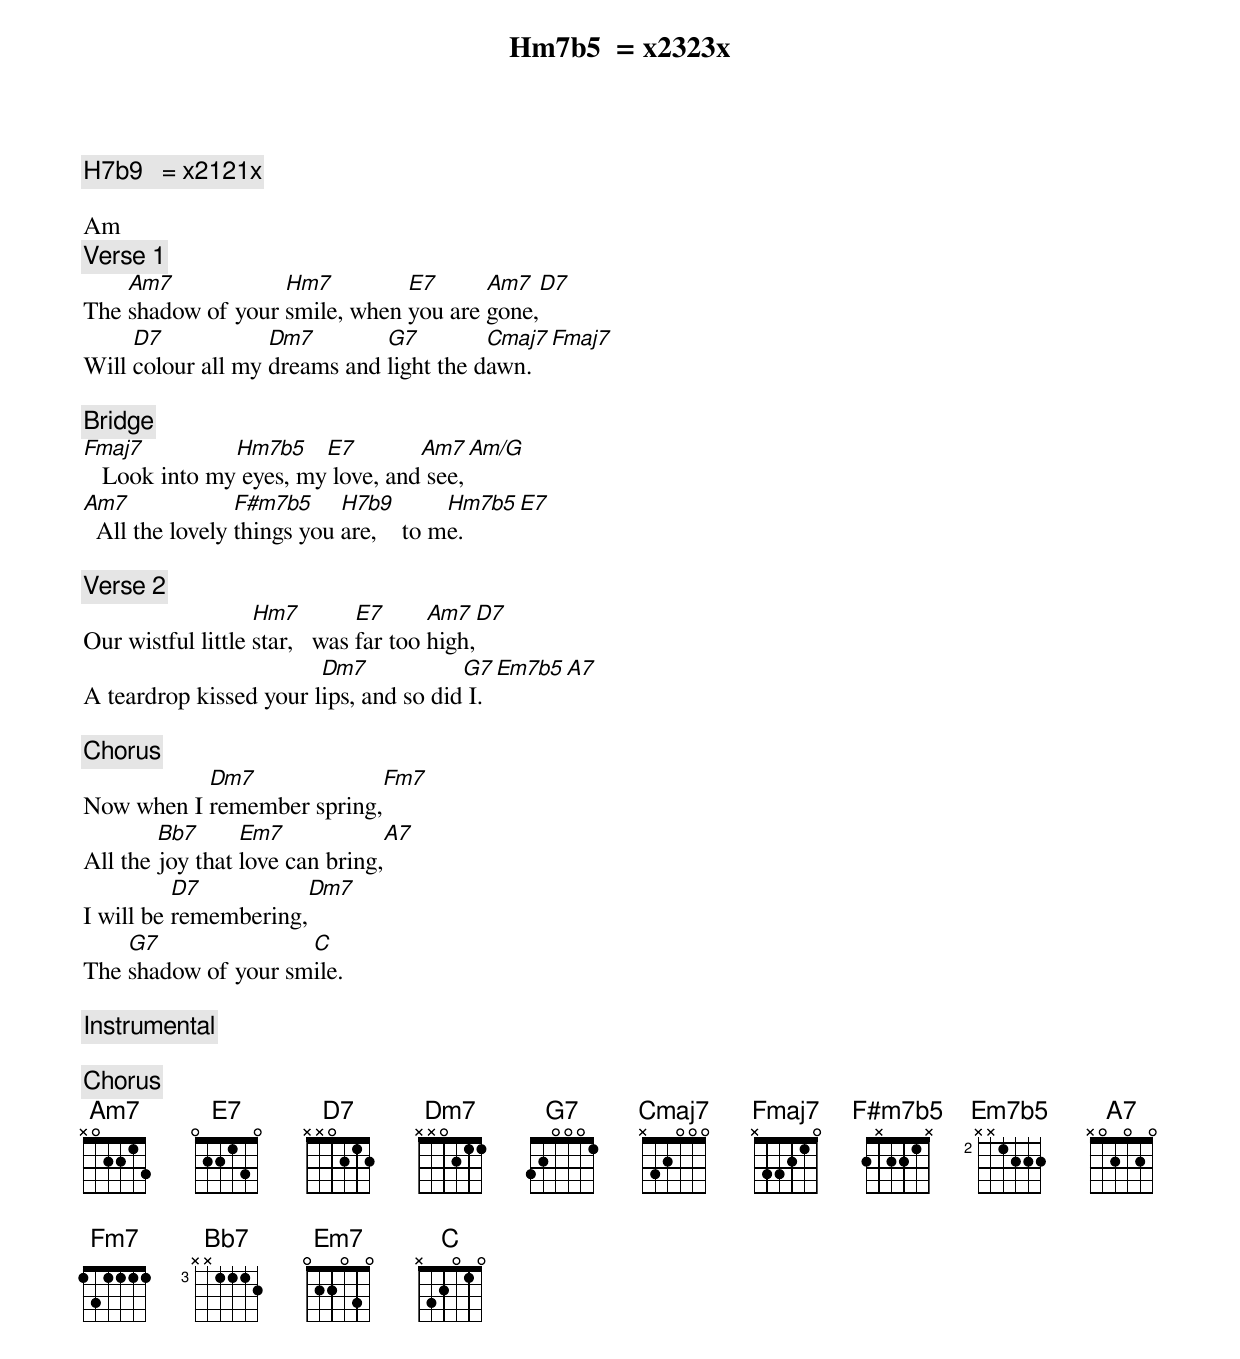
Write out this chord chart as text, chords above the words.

Hm7b5  = x2323x
F#m7b5 = 2x221x
H7b9   = x2121x
Em7b5  = xx2333

Am
[Verse 1]
    Am7            Hm7         E7      Am7  D7
The shadow of your smile, when you are gone,
     D7            Dm7        G7         Cmaj7   Fmaj7
Will colour all my dreams and light the dawn.

[Bridge]
Fmaj7          Hm7b5    E7        Am7  Am/G
   Look into my eyes, my love, and see,
Am7              F#m7b5     H7b9        Hm7b5 E7
  All the lovely things you are,    to me.

[Verse 2]
                   Hm7         E7      Am7   D7
Our wistful little star,   was far too high,
                        Dm7            G7    Em7b5  A7
A teardrop kissed your lips, and so did I.

[Chorus]
           Dm7              Fm7
Now when I remember spring,
        Bb7      Em7            A7
All the joy that love can bring,
          D7           Dm7
I will be remembering,
    G7               C
The shadow of your smile.

[Instrumental]

[Chorus]
